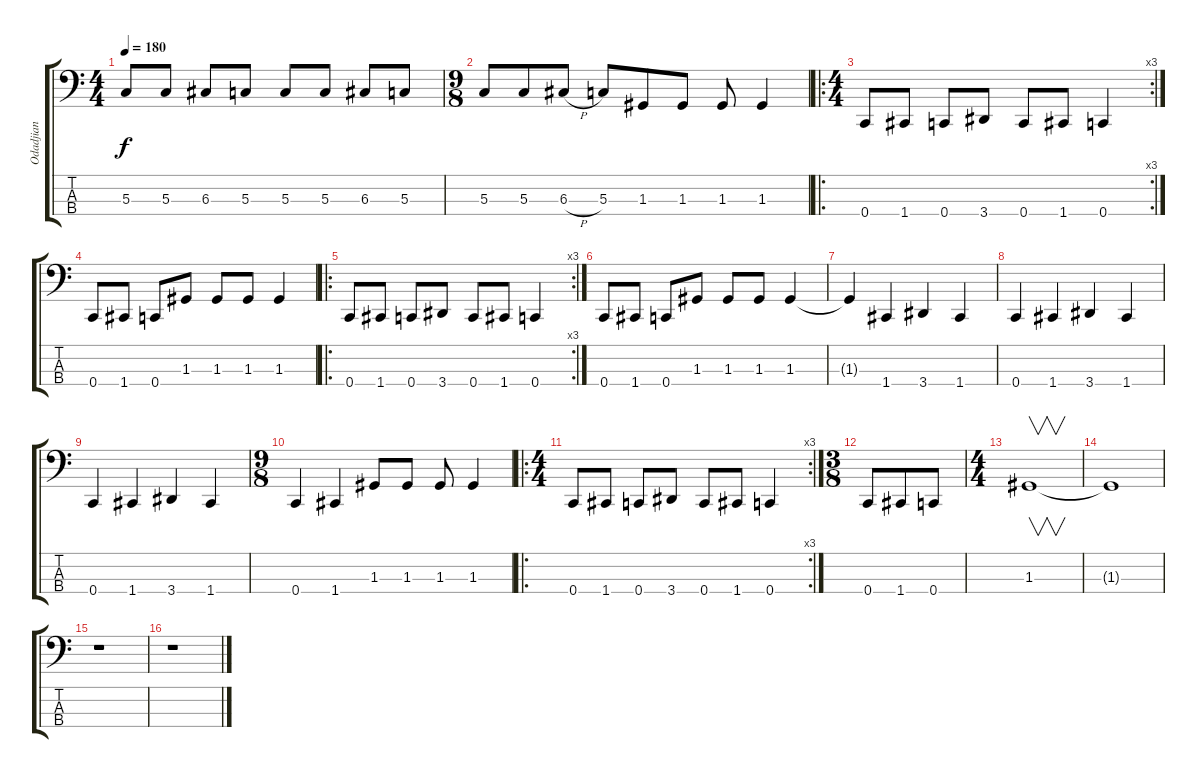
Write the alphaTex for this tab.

\track ("Odadjian" "Odadjian") {instrument electricbasspick}
\staff {score tabs}
\tuning (F2 C2 G1 C1) {hide}
\ts (4 4)
\tempo 180
\clef f4
\ks c
5.3.8{dy f} 5.3.8 6.3.8 5.3.8 5.3.8 5.3.8 6.3.8 5.3.8 |
\ts (9 8)
5.3.8 5.3.8 6.3{h}.8 5.3.8 1.3.8 1.3.8 1.3.8 1.3.4 |
\ro
\rc 3
\ts (4 4)
0.4.8 1.4.8 0.4.8 3.4.8 0.4.8 1.4.8 0.4.4 |
0.4.8 1.4.8 0.4.8 1.3.8 1.3.8 1.3.8 1.3.4 |
\ro
\rc 3
0.4.8 1.4.8 0.4.8 3.4.8 0.4.8 1.4.8 0.4.4 |
0.4.8 1.4.8 0.4.8 1.3.8 1.3.8 1.3.8 1.3.4 |
1.3{t}.4 1.4.4 3.4.4 1.4.4 |
0.4.4 1.4.4 3.4.4 1.4.4 |
0.4.4 1.4.4 3.4.4 1.4.4 |
\ts (9 8)
0.4.4 1.4.4 1.3.8 1.3.8 1.3.8 1.3.4 |
\ro
\rc 3
\ts (4 4)
0.4.8 1.4.8 0.4.8 3.4.8 0.4.8 1.4.8 0.4.4 |
\ts (3 8)
0.4.8 1.4.8 0.4.8 |
\ts (4 4)
1.3.1{v} |
1.3{t}.1 |
r.1 |
r.1
